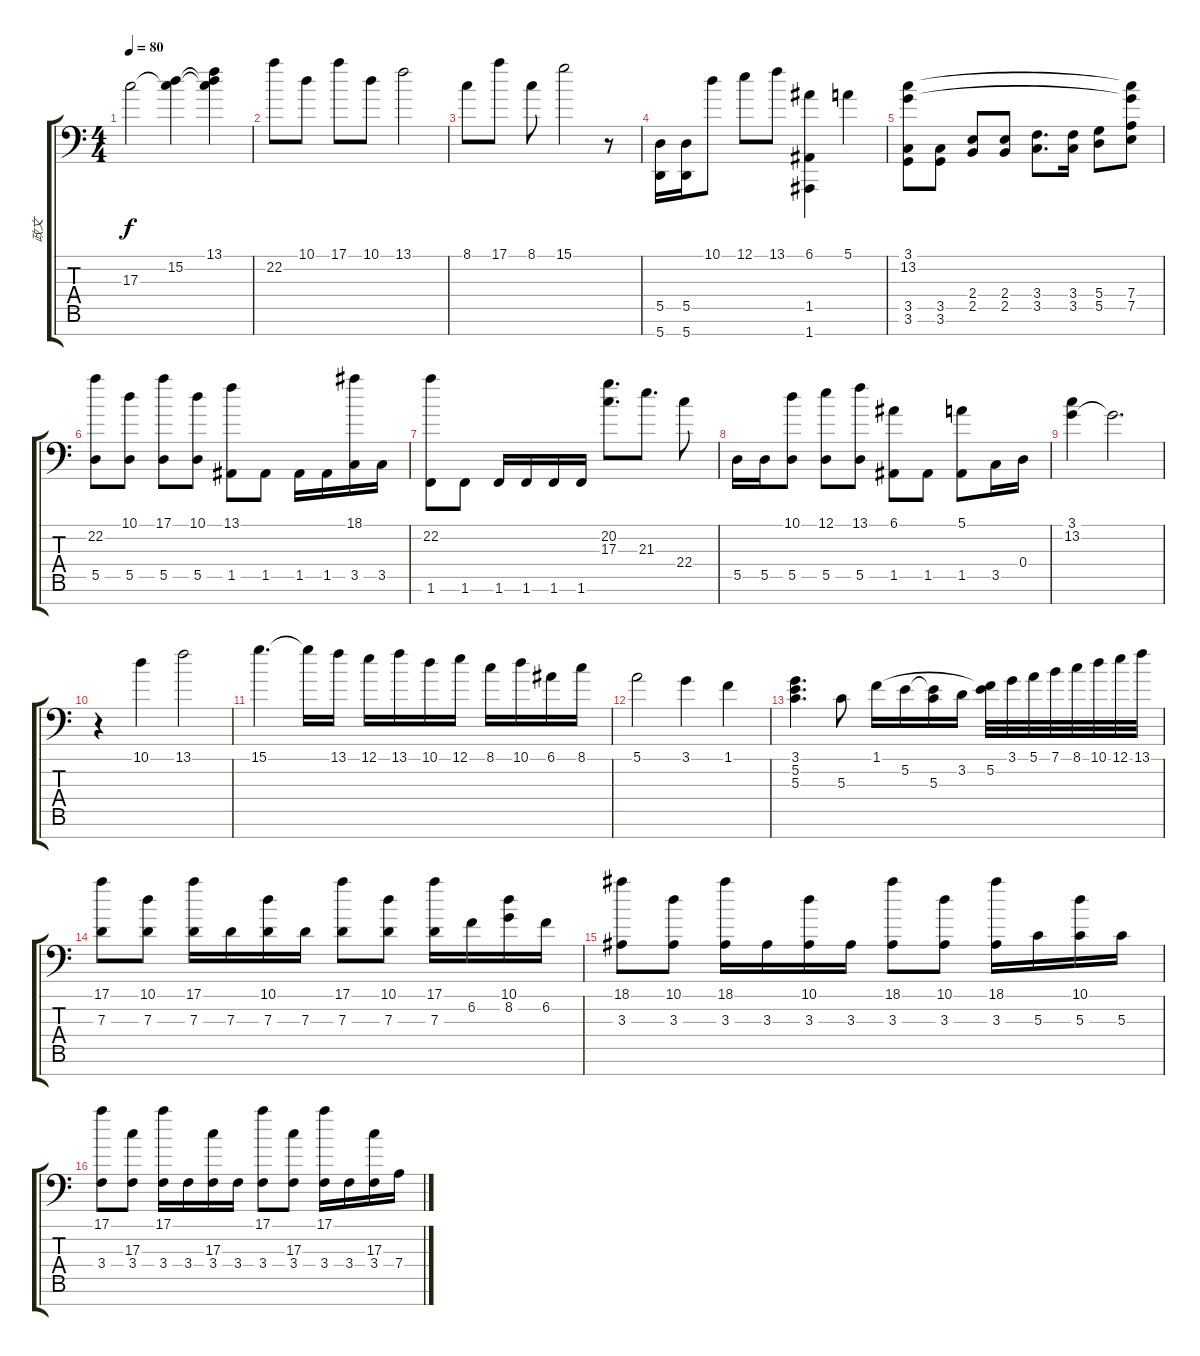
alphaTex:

\track ("政文" "政文") {instrument acousticgrandpiano}
\staff {score tabs}
\tuning (E4 B3 G3 D3 A2 E2 A1) {hide}
\ts (4 4)
\tempo 80
\clef f4
\ks c
17.3.2{dy f} (15.2 17.3{t}).4 (13.1 15.2{t} 17.3{t}).4 |
22.2.8 10.1.8 17.1.8 10.1.8 13.1.2 |
8.1.8 17.1.8 8.1.8 15.1.2 r.8 |
(5.5 5.7).16 (5.5 5.7).16 10.1.8 12.1.8 13.1.8 (6.1 1.5 1.7).4 5.1.4 |
(3.1 13.2 3.5 3.6).8 (3.5 3.6).8 (2.4 2.5).8 (2.4 2.5).8 (3.4 3.5).8{d} (3.4 3.5).16 (5.4 5.5).8 (3.1{t} 13.2{t} 7.4 7.5).8 |
(22.2 5.5).8 (10.1 5.5).8 (17.1 5.5).8 (10.1 5.5).8 (13.1 1.5).8 1.5.8 1.5.16 1.5.16 (18.1 3.5).16 3.5.16 |
(22.2 1.6).8 1.6.8 1.6.16 1.6.16 1.6.16 1.6.16 (20.2 17.3).8{d} 21.3.8{d} 22.4.8 |
5.5.16 5.5.16 (10.1 5.5).8 (12.1 5.5).8 (13.1 5.5).8 (6.1 1.5).8 1.5.8 (5.1 1.5).8 3.5.16 0.4.16 |
(3.1 13.2).4 3.1{t}.2{d} |
r.4 10.1.4 13.1.2 |
15.1.4{d} 15.1{t}.16 13.1.16 12.1.16 13.1.16 10.1.16 12.1.16 8.1.16 10.1.16 6.1.16 8.1.16 |
5.1.2 3.1.4 1.1.4 |
(3.1 5.2 5.3).4{d} 5.3.8 1.1.16 5.2.16 (5.2{t} 5.3).16 3.2.16 (1.1{t} 5.2).32 3.1.32 5.1.32 7.1.32 8.1.32 10.1.32 12.1.32 13.1.32 |
(17.1 7.3).8 (10.1 7.3).8 (17.1 7.3).16 7.3.16 (10.1 7.3).16 7.3.16 (17.1 7.3).8 (10.1 7.3).8 (17.1 7.3).16 6.2.16 (10.1 8.2).16 6.2.16 |
(18.1 3.3).8 (10.1 3.3).8 (18.1 3.3).16 3.3.16 (10.1 3.3).16 3.3.16 (18.1 3.3).8 (10.1 3.3).8 (18.1 3.3).16 5.3.16 (10.1 5.3).16 5.3.16 |
(17.1 3.4).8 (17.3 3.4).8 (17.1 3.4).16 3.4.16 (17.3 3.4).16 3.4.16 (17.1 3.4).8 (17.3 3.4).8 (17.1 3.4).16 3.4.16 (17.3 3.4).16 7.4.16
